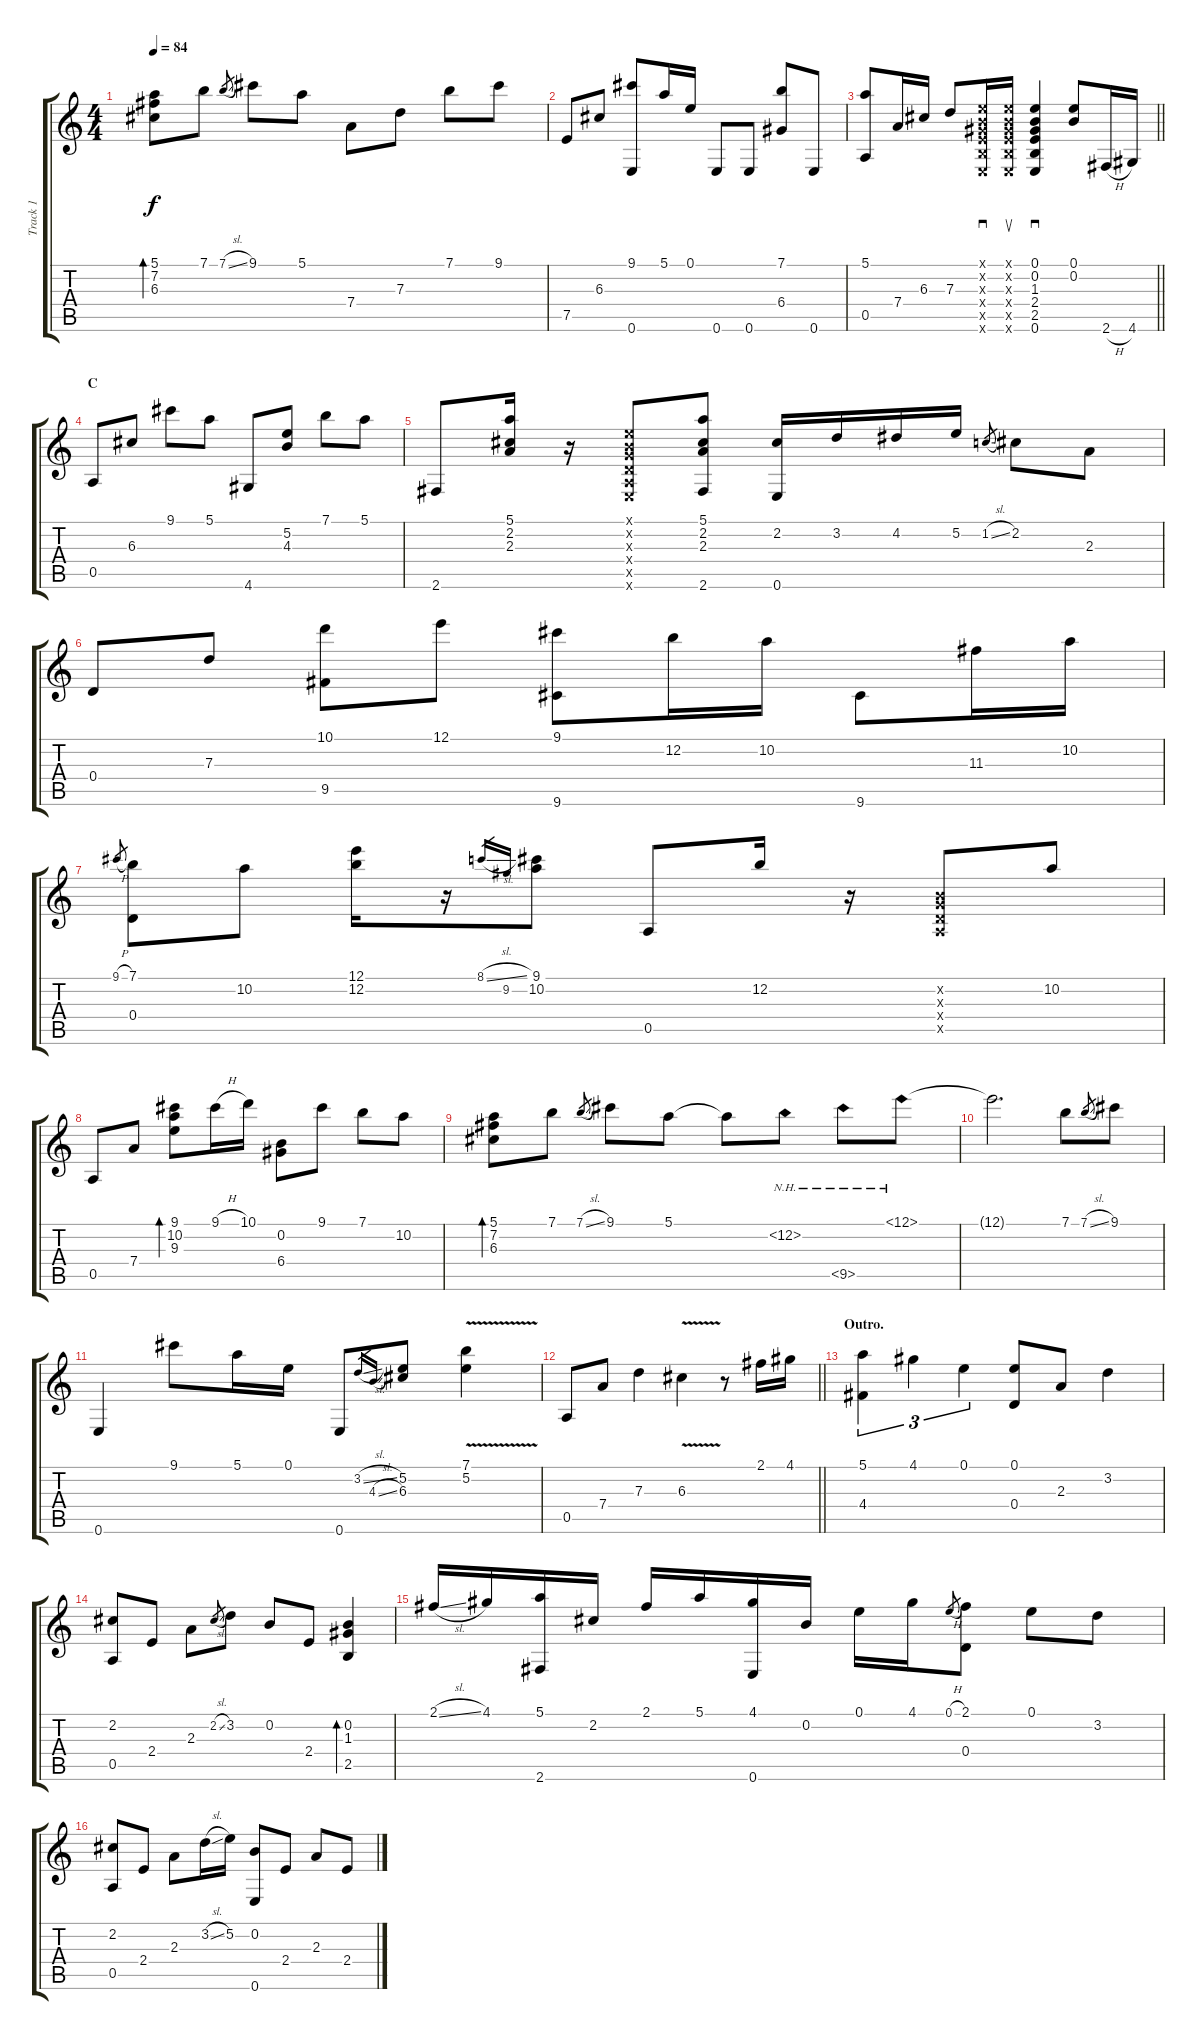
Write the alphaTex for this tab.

\track ("Track 1" "Track 1") {instrument acousticguitarsteel}
\staff {score tabs}
\tuning (E4 B3 G3 D3 A2 E2) {hide}
\ts (4 4)
\tempo 84
\clef g2
\ks c
(5.1 7.2 6.3).8{bd 240 dy f} 7.1.8 7.1{sl}.8{gr} 9.1.8 5.1.8 7.4.8 7.3.8 7.1.8 9.1.8 |
7.5.8 6.3.8 (9.1 0.6).8 5.1.16 0.1.16 0.6.8 0.6.8 (7.1 6.4).8 0.6.8 |
\barLineRight lightlight
(5.1 0.5).8 7.4.16 6.3.16 7.3.8 (0.1{x} 0.2{x} 1.3{x} 2.4{x} 2.5{x} 0.6{x}).16{sd} (0.1{x} 0.2{x} 1.3{x} 2.4{x} 2.5{x} 0.6{x}).16{su} (0.1 0.2 1.3 2.4 2.5 0.6).4{sd} (0.1 0.2).8 2.6{h}.16 4.6.16 |
\section ("" "C")
0.5.8 6.3.8 9.1.8 5.1.8 4.6.8 (5.2 4.3).8 7.1.8 5.1.8 |
2.6.8 (5.1 2.2 2.3).16 r.16 (0.1{x} 0.2{x} 0.3{x} 0.4{x} 0.5{x} 0.6{x}).8 (5.1 2.2 2.3 2.6).8 (2.2 0.6).16 3.2.16 4.2.16 5.2.16 1.2{sl}.8{gr} 2.2.8 2.3.8 |
0.4.8 7.3.8 (10.1 9.5).8 12.1.8 (9.1 9.6).8 12.2.16 10.2.16 9.6.8 11.3.16 10.2.16 |
9.1{h}.8{gr} (7.1 0.4).8 10.2.8 (12.1 12.2).16 r.16 8.1{sl}.16{gr} 9.2.16{gr} (9.1 10.2).8 0.5.8 12.2.16 r.16 (0.2{x} 0.3{x} 0.4{x} 0.5{x}).8 10.2.8 |
0.5.8 7.4.8 (9.1 10.2 9.3).8{bd 240} 9.1{h}.16 10.1.16 (0.2 6.4).8 9.1.8 7.1.8 10.2.8 |
(5.1 7.2 6.3).8{bd 240} 7.1.8 7.1{sl}.8{gr} 9.1.8 5.1.8 5.1{t}.8 12.2{nh}.8 9.5{nh}.8 12.1{nh}.8 |
12.1{t}.2{d} 7.1.8 7.1{sl}.8{gr} 9.1.8 |
0.6.4 9.1.8 5.1.16 0.1.16 0.6.8 3.2{sl}.16{gr} 4.3{sl}.16{gr} (5.2 6.3).8 (7.1{v} 5.2{v}).4 |
\barLineRight lightlight
0.5.8 7.4.8 7.3.4 6.3{v}.4 r.8 2.1.16 4.1.16 |
\section ("" "Outro.")
(5.1 4.4).4{tu (3 2)} 4.1.4{tu (3 2)} 0.1.4{tu (3 2)} (0.1 0.4).8 2.3.8 3.2.4 |
(2.2 0.5).8 2.4.8 2.3.8 2.2{sl}.8{gr} 3.2.8 0.2.8 2.4.8 (0.2 1.3 2.5).4{bd 240} |
2.1{sl}.16 4.1.16 (5.1 2.6).16 2.2.16 2.1.16 5.1.16 (4.1 0.6).16 0.2.16 0.1.16 4.1.16 0.1{h}.8{gr} (2.1 0.4).8 0.1.8 3.2.8 |
(2.2 0.5).8 2.4.8 2.3.8 3.2{sl}.16 5.2.16 (0.2 0.6).8 2.4.8 2.3.8 2.4.8
